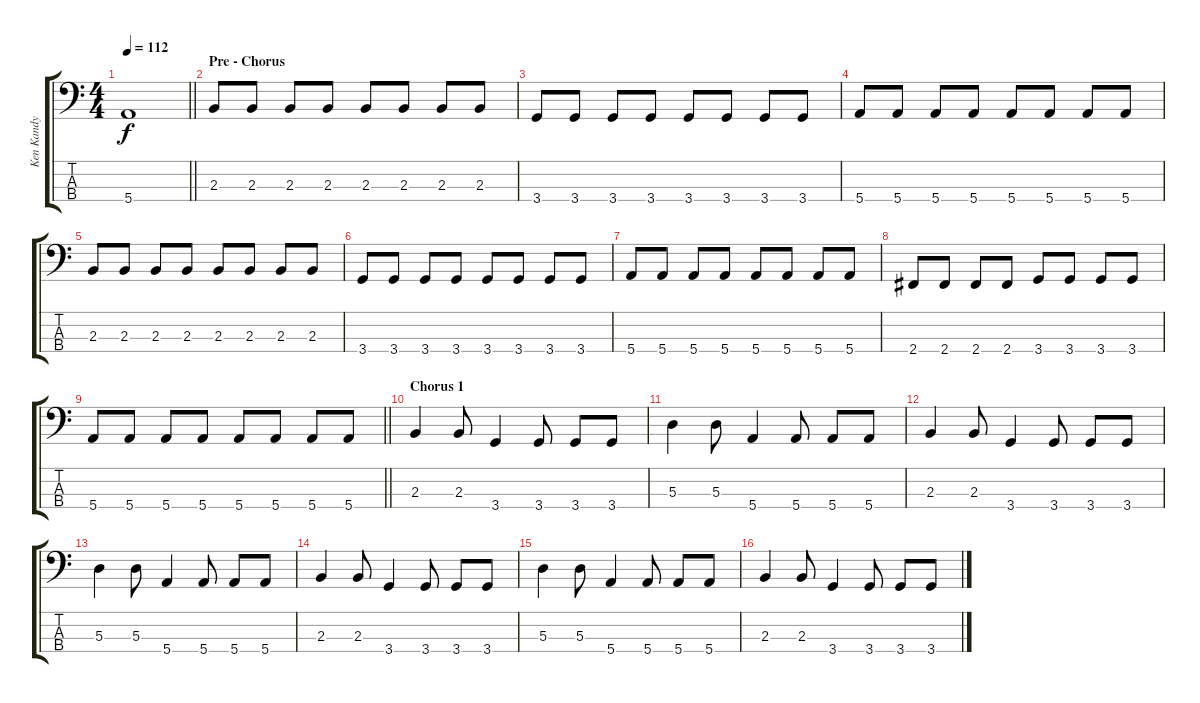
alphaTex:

\track ("Ken Kandy" "Ken Kandy") {instrument electricbassfinger}
\staff {score tabs}
\tuning (G2 D2 A1 E1) {hide}
\ts (4 4)
\tempo 112
\clef f4
\barLineRight lightlight
\ks c
5.4{t}.1{dy f} |
\section ("" "Pre - Chorus")
2.3.8 2.3.8 2.3.8 2.3.8 2.3.8 2.3.8 2.3.8 2.3.8 |
3.4.8 3.4.8 3.4.8 3.4.8 3.4.8 3.4.8 3.4.8 3.4.8 |
5.4.8 5.4.8 5.4.8 5.4.8 5.4.8 5.4.8 5.4.8 5.4.8 |
2.3.8 2.3.8 2.3.8 2.3.8 2.3.8 2.3.8 2.3.8 2.3.8 |
3.4.8 3.4.8 3.4.8 3.4.8 3.4.8 3.4.8 3.4.8 3.4.8 |
5.4.8 5.4.8 5.4.8 5.4.8 5.4.8 5.4.8 5.4.8 5.4.8 |
2.4.8 2.4.8 2.4.8 2.4.8 3.4.8 3.4.8 3.4.8 3.4.8 |
\barLineRight lightlight
5.4.8 5.4.8 5.4.8 5.4.8 5.4.8 5.4.8 5.4.8 5.4.8 |
\section ("" "Chorus 1")
2.3.4 2.3.8 3.4.4 3.4.8 3.4.8 3.4.8 |
5.3.4 5.3.8 5.4.4 5.4.8 5.4.8 5.4.8 |
2.3.4 2.3.8 3.4.4 3.4.8 3.4.8 3.4.8 |
5.3.4 5.3.8 5.4.4 5.4.8 5.4.8 5.4.8 |
2.3.4 2.3.8 3.4.4 3.4.8 3.4.8 3.4.8 |
5.3.4 5.3.8 5.4.4 5.4.8 5.4.8 5.4.8 |
2.3.4 2.3.8 3.4.4 3.4.8 3.4.8 3.4.8
